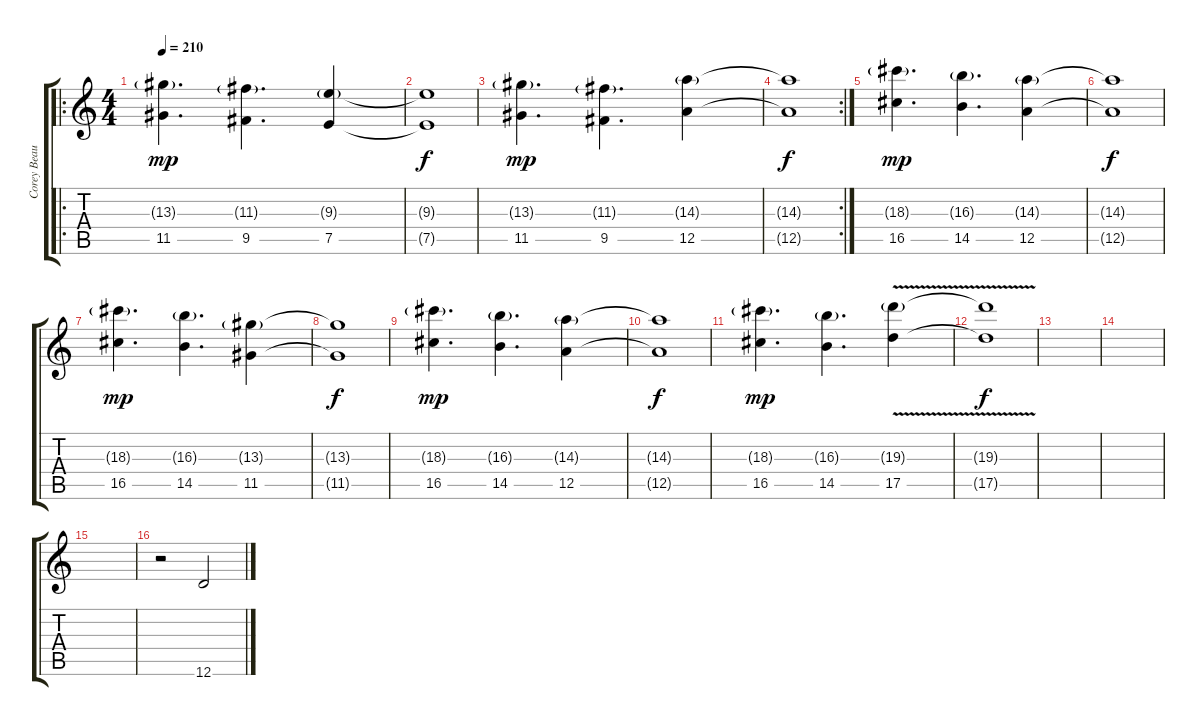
\track ("Corey Beaulieu" "Corey Beau") {instrument distortionguitar}
\staff {score tabs}
\tuning (E4 B3 G3 D3 A2 D2) {hide}
\ro
\ts (4 4)
\tempo 210
\clef g2
\ks c
(13.3{g} 11.5).4{d dy mp} (11.3{g} 9.5).4{d} (9.3{g} 7.5).4 |
(9.3{t} 7.5{t}).1{dy f} |
(13.3{g} 11.5).4{d dy mp} (11.3{g} 9.5).4{d} (14.3{g} 12.5).4 |
\rc 2
(14.3{t} 12.5{t}).1{dy f} |
(18.3{g} 16.5).4{d dy mp} (16.3{g} 14.5).4{d} (14.3{g} 12.5).4 |
(14.3{t} 12.5{t}).1{dy f} |
(18.3{g} 16.5).4{d dy mp} (16.3{g} 14.5).4{d} (13.3{g} 11.5).4 |
(13.3{t} 11.5{t}).1{dy f} |
(18.3{g} 16.5).4{d dy mp} (16.3{g} 14.5).4{d} (14.3{g} 12.5).4 |
(14.3{t} 12.5{t}).1{dy f} |
(18.3{g} 16.5).4{d dy mp} (16.3{g} 14.5).4{d} (19.3{v g} 17.5{v}).4 |
(19.3{t} 17.5{t}).1{dy f} |
|
|
|
r.2 12.6.2
